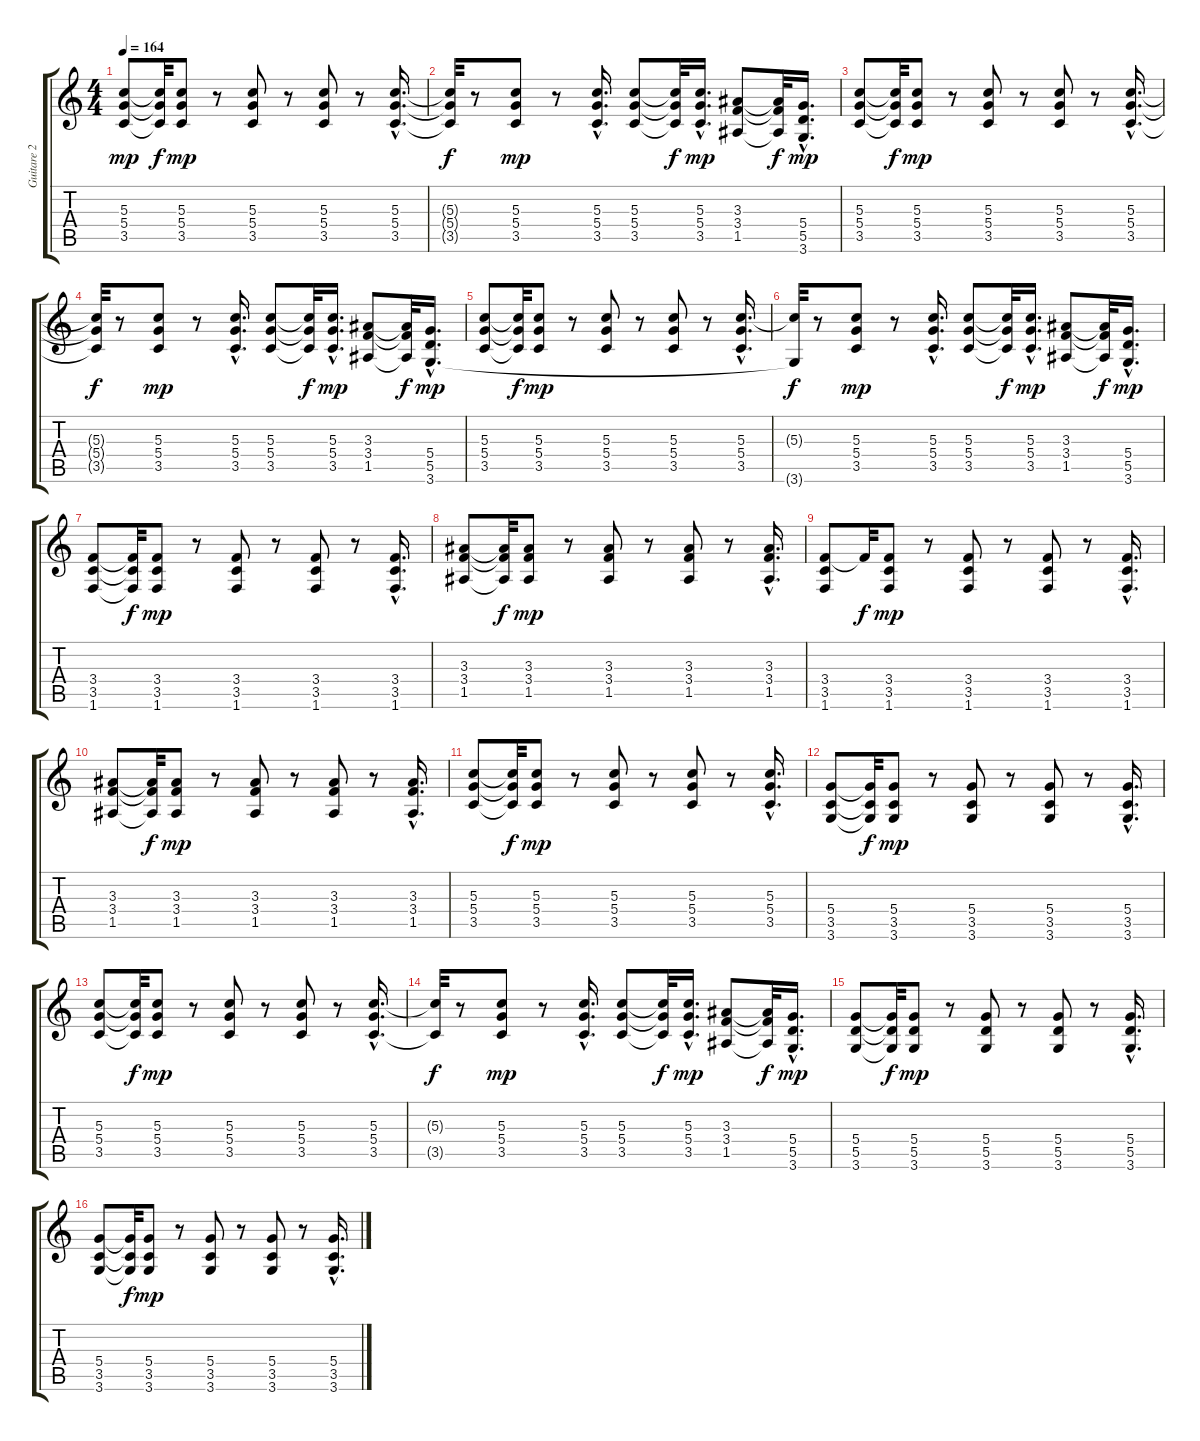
\track ("Guitare 2" "Guitare 2") {instrument distortionguitar}
\staff {score tabs}
\tuning (E4 B3 G3 D3 A2 E2) {hide}
\ts (4 4)
\tempo 164
\clef g2
\ks c
(5.3 5.4 3.5).8{dy mp} (5.3{t} 5.4{t} 3.5{t}).32{dy f} (5.3 5.4 3.5).8{dy mp} r.8 (5.3 5.4 3.5).8 r.8 (5.3 5.4 3.5).8 r.8 (5.3{hac} 5.4{hac} 3.5{hac}).16{d} |
(5.3{t} 5.4{t} 3.5{t}).32{dy f} r.8 (5.3 5.4 3.5).8{dy mp} r.8 (5.3{hac} 5.4{hac} 3.5{hac}).16{d} (5.3 5.4 3.5).8 (5.3{t} 5.4{t} 3.5{t}).32{dy f} (5.3{hac} 5.4{hac} 3.5{hac}).16{d dy mp} (3.3 3.4 1.5).8 (3.3{t} 3.4{t} 1.5{t}).32{dy f} (5.4{hac} 5.5{hac} 3.6{hac}).16{d dy mp} |
(5.3 5.4 3.5).8 (5.3{t} 5.4{t} 3.5{t}).32{dy f} (5.3 5.4 3.5).8{dy mp} r.8 (5.3 5.4 3.5).8 r.8 (5.3 5.4 3.5).8 r.8 (5.3{hac} 5.4{hac} 3.5{hac}).16{d} |
(5.3{t} 5.4{t} 3.5{t}).32{dy f} r.8 (5.3 5.4 3.5).8{dy mp} r.8 (5.3{hac} 5.4{hac} 3.5{hac}).16{d} (5.3 5.4 3.5).8 (5.3{t} 5.4{t} 3.5{t}).32{dy f} (5.3{hac} 5.4{hac} 3.5{hac}).16{d dy mp} (3.3 3.4 1.5).8 (3.3{t} 3.4{t} 1.5{t}).32{dy f} (5.4{hac} 5.5{hac} 3.6{hac}).16{d dy mp} |
(5.3 5.4 3.5).8 (5.3{t} 5.4{t} 3.5{t}).32{dy f} (5.3 5.4 3.5).8{dy mp} r.8 (5.3 5.4 3.5).8 r.8 (5.3 5.4 3.5).8 r.8 (5.3{hac} 5.4{hac} 3.5{hac}).16{d} |
(5.3{t} 3.6{t}).32{dy f} r.8 (5.3 5.4 3.5).8{dy mp} r.8 (5.3{hac} 5.4{hac} 3.5{hac}).16{d} (5.3 5.4 3.5).8 (5.3{t} 5.4{t} 3.5{t}).32{dy f} (5.3{hac} 5.4{hac} 3.5{hac}).16{d dy mp} (3.3 3.4 1.5).8 (3.3{t} 3.4{t} 1.5{t}).32{dy f} (5.4{hac} 5.5{hac} 3.6{hac}).16{d dy mp} |
(3.4 3.5 1.6).8 (3.4{t} 3.5{t} 1.6{t}).32{dy f} (3.4 3.5 1.6).8{dy mp} r.8 (3.4 3.5 1.6).8 r.8 (3.4 3.5 1.6).8 r.8 (3.4{hac} 3.5{hac} 1.6{hac}).16{d} |
(3.3 3.4 1.5).8 (3.3{t} 3.4{t} 1.5{t}).32{dy f} (3.3 3.4 1.5).8{dy mp} r.8 (3.3 3.4 1.5).8 r.8 (3.3 3.4 1.5).8 r.8 (3.3 3.4{hac} 1.5{hac}).16{d} |
(3.4 3.5 1.6).8 3.4{t}.32{dy f} (3.4 3.5 1.6).8{dy mp} r.8 (3.4 3.5 1.6).8 r.8 (3.4 3.5 1.6).8 r.8 (3.4{hac} 3.5{hac} 1.6{hac}).16{d} |
(3.3 3.4 1.5).8 (3.3{t} 3.4{t} 1.5{t}).32{dy f} (3.3 3.4 1.5).8{dy mp} r.8 (3.3 3.4 1.5).8 r.8 (3.3 3.4 1.5).8 r.8 (3.3 3.4{hac} 1.5{hac}).16{d} |
(5.3 5.4 3.5).8 (5.3{t} 5.4{t} 3.5{t}).32{dy f} (5.3 5.4 3.5).8{dy mp} r.8 (5.3 5.4 3.5).8 r.8 (5.3 5.4 3.5).8 r.8 (5.3{hac} 5.4{hac} 3.5{hac}).16{d} |
(5.4 3.5 3.6).8 (5.4{t} 3.5{t} 3.6{t}).32{dy f} (5.4 3.5 3.6).8{dy mp} r.8 (5.4 3.5 3.6).8 r.8 (5.4 3.5 3.6).8 r.8 (5.4{hac} 3.5{hac} 3.6).16{d} |
(5.3 5.4 3.5).8 (5.3{t} 5.4{t} 3.5{t}).32{dy f} (5.3 5.4 3.5).8{dy mp} r.8 (5.3 5.4 3.5).8 r.8 (5.3 5.4 3.5).8 r.8 (5.3{hac} 5.4{hac} 3.5{hac}).16{d} |
(5.3{t} 3.5{t}).32{dy f} r.8 (5.3 5.4 3.5).8{dy mp} r.8 (5.3{hac} 5.4{hac} 3.5{hac}).16{d} (5.3 5.4 3.5).8 (5.3{t} 5.4{t} 3.5{t}).32{dy f} (5.3{hac} 5.4{hac} 3.5{hac}).16{d dy mp} (3.3 3.4 1.5).8 (3.3{t} 3.4{t} 1.5{t}).32{dy f} (5.4{hac} 5.5{hac} 3.6{hac}).16{d dy mp} |
(5.4 5.5 3.6).8 (5.4{t} 5.5{t} 3.6{t}).32{dy f} (5.4 5.5 3.6).8{dy mp} r.8 (5.4 5.5 3.6).8 r.8 (5.4 5.5 3.6).8 r.8 (5.4{hac} 5.5{hac} 3.6).16{d} |
(5.4 3.5 3.6).8 (5.4{t} 3.5{t} 3.6{t}).32{dy f} (5.4 3.5 3.6).8{dy mp} r.8 (5.4 3.5 3.6).8 r.8 (5.4 3.5 3.6).8 r.8 (5.4{hac} 3.5{hac} 3.6).16{d}
